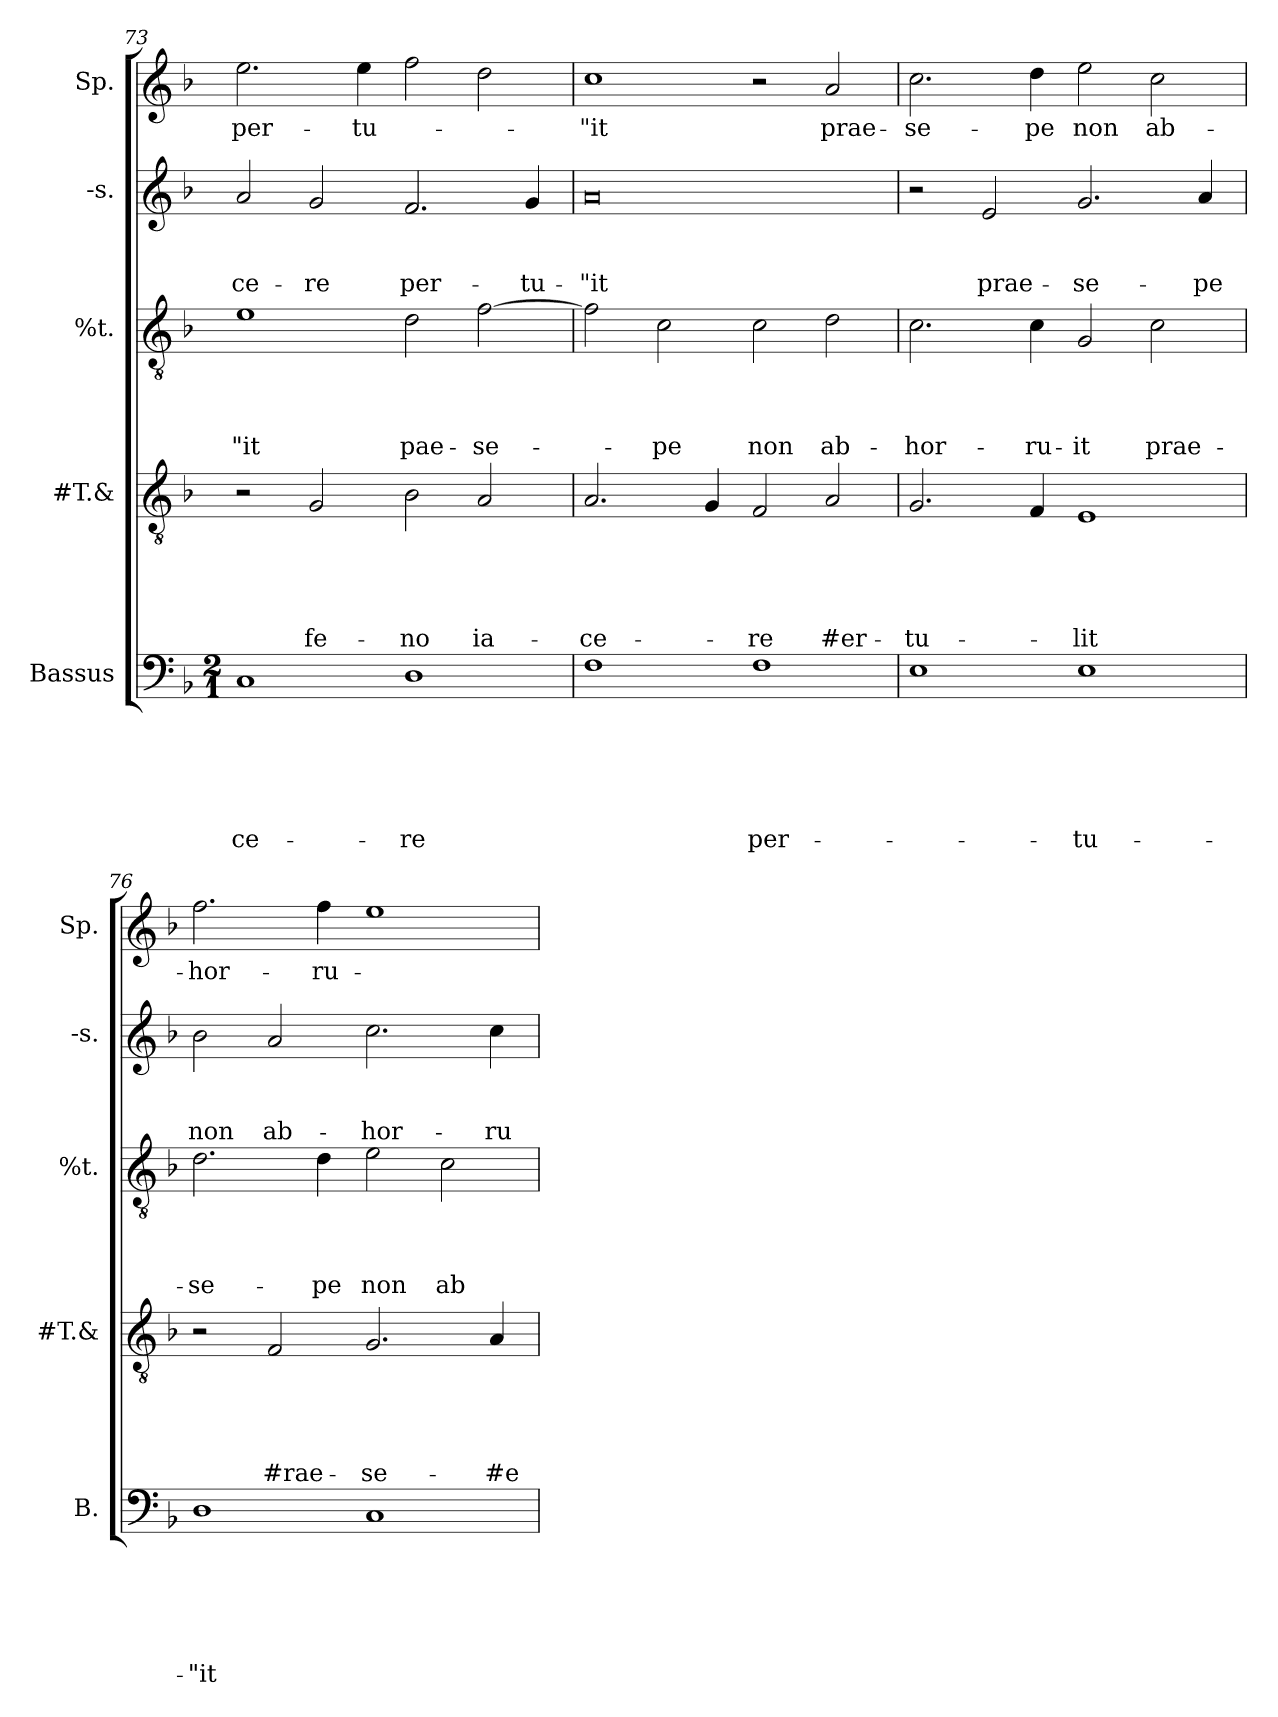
**kern	**text	**text	**text	**text	**text	**text	**kern	**text	**text	**text	**text	**text	**kern	**text	**text	**text	**text	**kern	**text	**text	**text	**kern	**text
*part5	*part5	*part5	*part5	*part5	*part5	*part5	*part4	*part4	*part4	*part4	*part4	*part4	*part3	*part3	*part3	*part3	*part3	*part2	*part2	*part2	*part2	*part1	*part1
*staff5	*staff5	*staff5	*staff5	*staff5	*staff5	*staff5	*staff4	*staff4	*staff4	*staff4	*staff4	*staff4	*staff3	*staff3	*staff3	*staff3	*staff3	*staff2	*staff2	*staff2	*staff2	*staff1	*staff1
*I"Bassus	*	*	*	*	*	*	*I"#T.&	*	*	*	*	*	*I"%t.	*	*	*	*	*I"-s.	*	*	*	*I"Sp.	*
*I'B.	*	*	*	*	*	*	*I'#T.&	*	*	*	*	*	*I'%t.	*	*	*	*	*I'-s.	*	*	*	*I'Sp.	*
*clefF4	*	*	*	*	*	*	*clefGv2	*	*	*	*	*	*clefGv2	*	*	*	*	*clefG2	*	*	*	*clefG2	*
*k[b-]	*	*	*	*	*	*	*k[b-]	*	*	*	*	*	*k[b-]	*	*	*	*	*k[b-]	*	*	*	*k[b-]	*
*F:	*	*	*	*	*	*	*F:	*	*	*	*	*	*F:	*	*	*	*	*F:	*	*	*	*F:	*
*M2/1	*	*	*	*	*	*	*	*	*	*	*	*	*	*	*	*	*	*	*	*	*	*	*
=73	=73	=73	=73	=73	=73	=73	=73	=73	=73	=73	=73	=73	=73	=73	=73	=73	=73	=73	=73	=73	=73	=73	=73
!	!	!	!	!	!	!LO:LY:b	!	!	!	!	!	!	!	!	!	!	!LO:LY:b	!	!	!	!LO:LY:b	!	!LO:LY:b
1C	.	.	.	.	.	-ce-	2r	.	.	.	.	.	1e	.	.	.	-"it	2a/	.	.	-ce-	2.ee\	per-
!	!	!	!	!	!	!	!	!	!	!	!	!LO:LY:b	!	!	!	!	!	!	!	!	!LO:LY:b	!	!
.	.	.	.	.	.	.	2G/	.	.	.	.	fe-	.	.	.	.	.	2g/	.	.	-re	.	.
!	!	!	!	!	!	!	!	!	!	!	!	!	!	!	!	!	!	!	!	!	!	!	!LO:LY:b
.	.	.	.	.	.	.	.	.	.	.	.	.	.	.	.	.	.	.	.	.	.	4ee\	-tu-
!	!	!	!	!	!	!LO:LY:b	!	!	!	!	!	!LO:LY:b	!	!	!	!	!LO:LY:b	!	!	!	!LO:LY:b	!	!
1D	.	.	.	.	.	-re	2B-\	.	.	.	.	-no	2d\	.	.	.	pae-	2.f/	.	.	per-	2ff\	.
!	!	!	!	!	!	!	!	!	!	!	!	!LO:LY:b	!	!	!	!	!LO:LY:b	!	!	!	!	!	!
.	.	.	.	.	.	.	2A/	.	.	.	.	ia-	[>2f\	.	.	.	-se-	.	.	.	.	2dd\	.
!	!	!	!	!	!	!	!	!	!	!	!	!	!	!	!	!	!	!	!	!	!LO:LY:b	!	!
.	.	.	.	.	.	.	.	.	.	.	.	.	.	.	.	.	.	4g/	.	.	-tu-	.	.
=74	=74	=74	=74	=74	=74	=74	=74	=74	=74	=74	=74	=74	=74	=74	=74	=74	=74	=74	=74	=74	=74	=74	=74
!	!	!	!	!	!	!	!	!	!	!	!	!LO:LY:b	!	!	!	!	!	!	!	!	!LO:LY:b	!	!LO:LY:b
1F	.	.	.	.	.	.	2.A/	.	.	.	.	-ce-	2f\]	.	.	.	.	0a	.	.	-"it	1cc	-"it
!	!	!	!	!	!	!	!	!	!	!	!	!	!	!	!	!	!LO:LY:b	!	!	!	!	!	!
.	.	.	.	.	.	.	.	.	.	.	.	.	2c\	.	.	.	-pe	.	.	.	.	.	.
.	.	.	.	.	.	.	4G/	.	.	.	.	.	.	.	.	.	.	.	.	.	.	.	.
!	!	!	!	!	!	!LO:LY:b	!	!	!	!	!	!LO:LY:b	!	!	!	!	!LO:LY:b	!	!	!	!	!	!
1F	.	.	.	.	.	per-	2F/	.	.	.	.	-re	2c\	.	.	.	non	.	.	.	.	2r	.
!	!	!	!	!	!	!	!	!	!	!	!	!LO:LY:b	!	!	!	!	!LO:LY:b	!	!	!	!	!	!LO:LY:b
.	.	.	.	.	.	.	2A/	.	.	.	.	#er-	2d\	.	.	.	ab-	.	.	.	.	2a/	prae-
=75	=75	=75	=75	=75	=75	=75	=75	=75	=75	=75	=75	=75	=75	=75	=75	=75	=75	=75	=75	=75	=75	=75	=75
!	!	!	!	!	!	!	!	!	!	!	!	!LO:LY:b	!	!	!	!	!LO:LY:b	!	!	!	!	!	!LO:LY:b
1E	.	.	.	.	.	.	2.G/	.	.	.	.	-tu-	2.c\	.	.	.	-hor-	2r	.	.	.	2.cc\	-se-
!	!	!	!	!	!	!	!	!	!	!	!	!	!	!	!	!	!	!	!	!	!LO:LY:b	!	!
.	.	.	.	.	.	.	.	.	.	.	.	.	.	.	.	.	.	2e/	.	.	prae-	.	.
!	!	!	!	!	!	!	!	!	!	!	!	!	!	!	!	!	!LO:LY:b	!	!	!	!	!	!LO:LY:b
.	.	.	.	.	.	.	4F/	.	.	.	.	.	4c\	.	.	.	-ru-	.	.	.	.	4dd\	-pe
!	!	!	!	!	!	!LO:LY:b	!	!	!	!	!	!LO:LY:b	!	!	!	!	!LO:LY:b	!	!	!	!LO:LY:b	!	!LO:LY:b
1E	.	.	.	.	.	-tu-	1E	.	.	.	.	-lit	2G/	.	.	.	-it	2.g/	.	.	-se-	2ee\	non
!	!	!	!	!	!	!	!	!	!	!	!	!	!	!	!	!	!LO:LY:b	!	!	!	!	!	!LO:LY:b
.	.	.	.	.	.	.	.	.	.	.	.	.	2c\	.	.	.	prae-	.	.	.	.	2cc\	ab-
!	!	!	!	!	!	!	!	!	!	!	!	!	!	!	!	!	!	!	!	!	!LO:LY:b	!	!
.	.	.	.	.	.	.	.	.	.	.	.	.	.	.	.	.	.	4a/	.	.	-pe	.	.
=76	=76	=76	=76	=76	=76	=76	=76	=76	=76	=76	=76	=76	=76	=76	=76	=76	=76	=76	=76	=76	=76	=76	=76
!	!	!	!	!	!	!LO:LY:b	!	!	!	!	!	!	!	!	!	!	!LO:LY:b	!	!	!	!LO:LY:b	!	!LO:LY:b
1D	.	.	.	.	.	-"it	2r	.	.	.	.	.	2.d\	.	.	.	-se-	2b-\	.	.	non	2.ff\	-hor-
!	!	!	!	!	!	!	!	!	!	!	!	!LO:LY:b	!	!	!	!	!	!	!	!	!LO:LY:b	!	!
.	.	.	.	.	.	.	2F/	.	.	.	.	#rae-	.	.	.	.	.	2a/	.	.	ab-	.	.
!	!	!	!	!	!	!	!	!	!	!	!	!	!	!	!	!	!LO:LY:b	!	!	!	!	!	!LO:LY:b
.	.	.	.	.	.	.	.	.	.	.	.	.	4d\	.	.	.	-pe	.	.	.	.	4ff\	-ru-
!	!	!	!	!	!	!	!	!	!	!	!	!LO:LY:b	!	!	!	!	!LO:LY:b	!	!	!	!LO:LY:b	!	!
1C	.	.	.	.	.	.	2.G/	.	.	.	.	-se-	2e\	.	.	.	non	2.cc\	.	.	-hor-	1ee	.
!	!	!	!	!	!	!	!	!	!	!	!	!	!	!	!	!	!LO:LY:b	!	!	!	!	!	!
.	.	.	.	.	.	.	.	.	.	.	.	.	2c\	.	.	.	ab-	.	.	.	.	.	.
!	!	!	!	!	!	!	!	!	!	!	!	!LO:LY:b	!	!	!	!	!	!	!	!	!LO:LY:b	!	!
.	.	.	.	.	.	.	4A/	.	.	.	.	-#e	.	.	.	.	.	4cc\	.	.	-ru-	.	.
=	=	=	=	=	=	=	=	=	=	=	=	=	=	=	=	=	=	=	=	=	=	=	=
*-	*-	*-	*-	*-	*-	*-	*-	*-	*-	*-	*-	*-	*-	*-	*-	*-	*-	*-	*-	*-	*-	*-	*-
